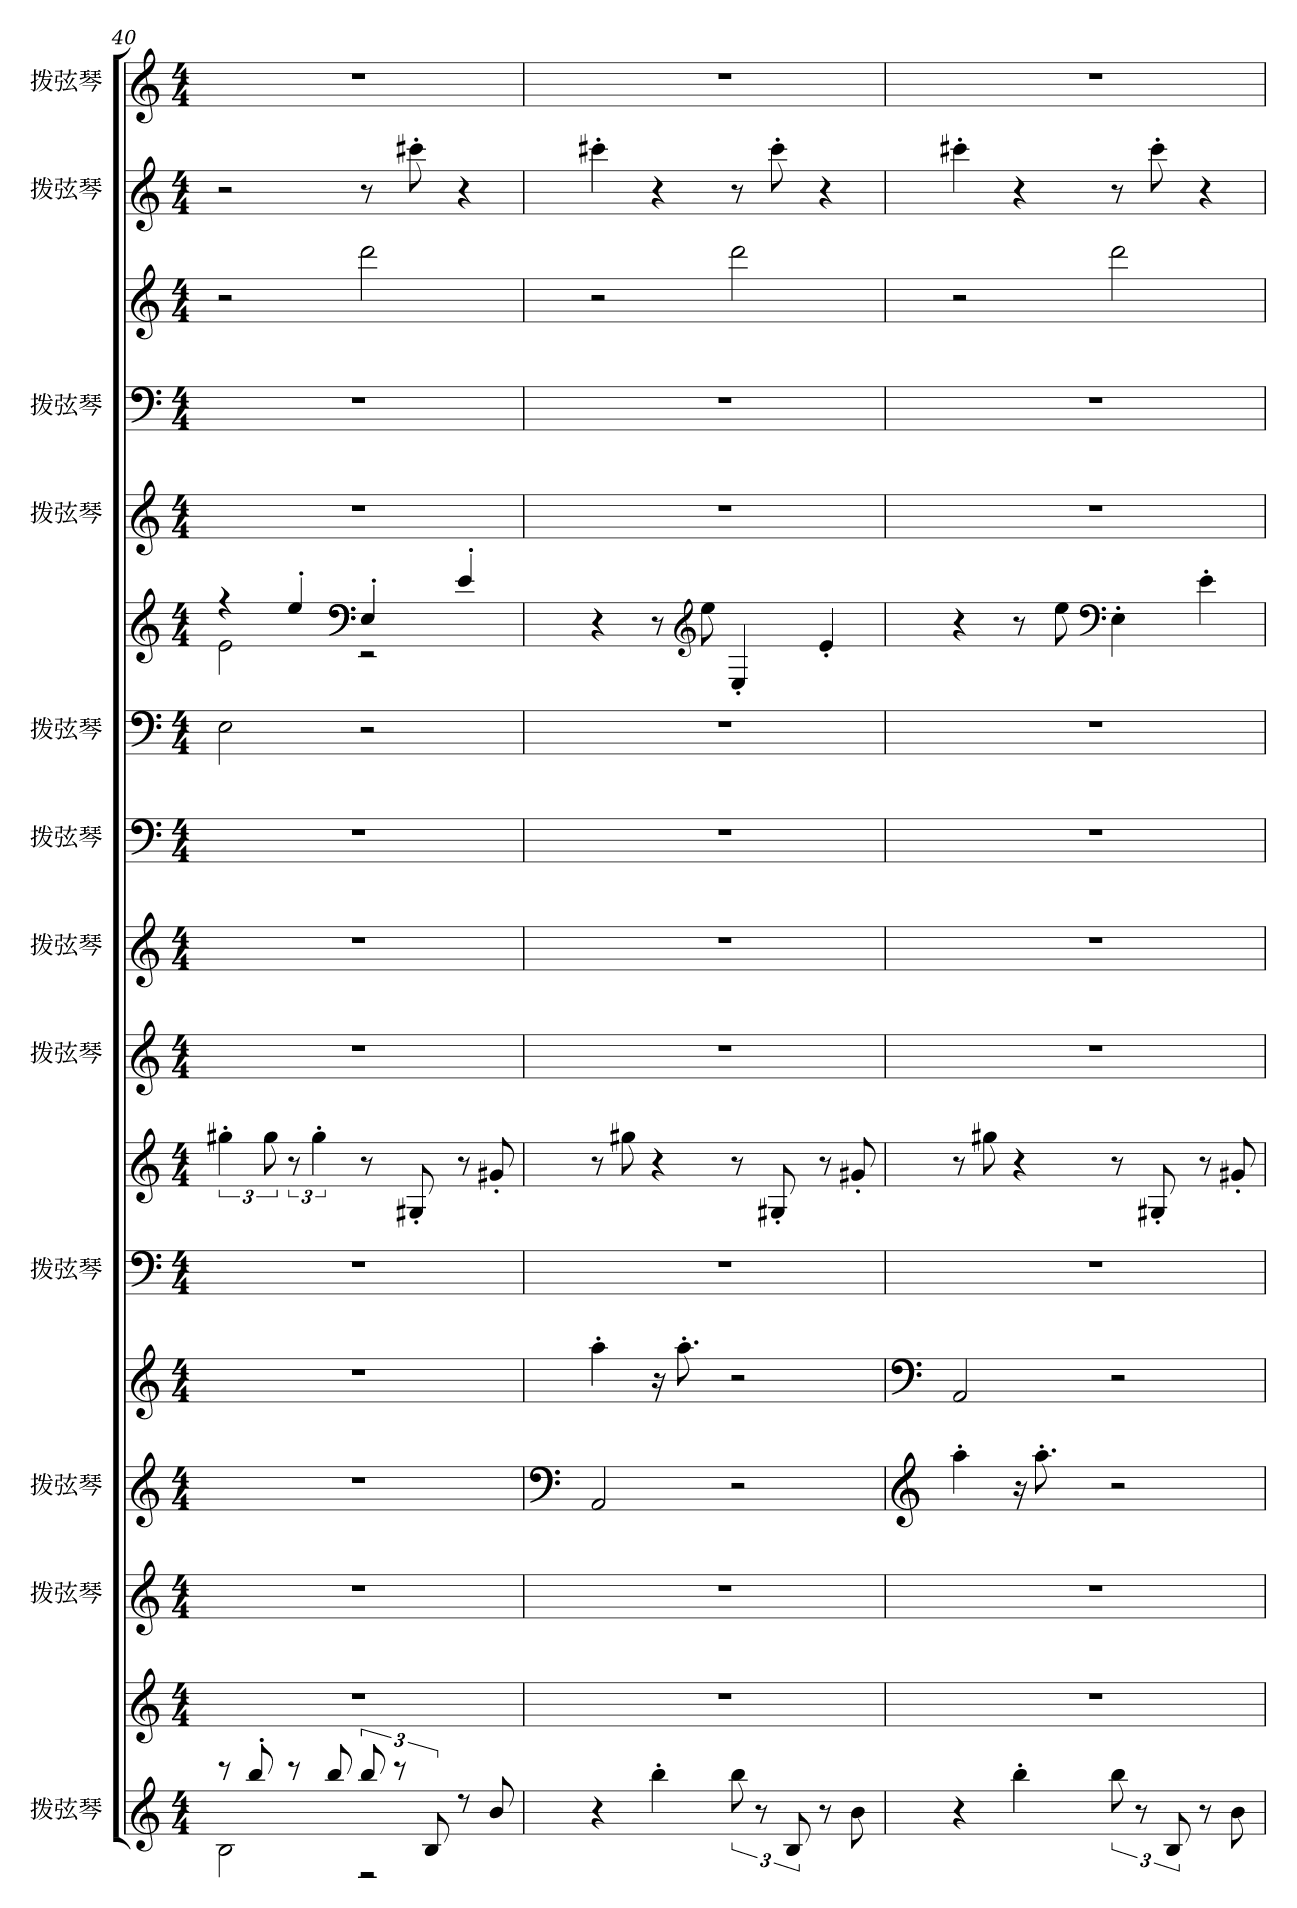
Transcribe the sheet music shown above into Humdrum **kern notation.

**kern	**kern	**kern	**kern	**kern	**kern	**kern	**kern	**kern	**kern	**kern	**kern	**kern	**kern	**kern	**kern	**kern
*part12	*part12	*part11	*part10	*part10	*part9	*part9	*part8	*part7	*part6	*part5	*part5	*part4	*part3	*part3	*part2	*part1
*staff17	*staff16	*staff15	*staff14	*staff13	*staff12	*staff11	*staff10	*staff9	*staff8	*staff7	*staff6	*staff5	*staff4	*staff3	*staff2	*staff1
*I"拨弦琴	*	*I"拨弦琴	*I"拨弦琴	*	*I"拨弦琴	*	*I"拨弦琴	*I"拨弦琴	*I"拨弦琴	*I"拨弦琴	*	*I"拨弦琴	*I"拨弦琴	*	*I"拨弦琴	*I"拨弦琴
!!LO:PB:g=z
*clefG2	*clefG2	*clefG2	*clefG2	*clefG2	*clefF4	*clefG2	*clefG2	*clefG2	*clefF4	*clefF4	*clefG2	*clefG2	*clefF4	*clefG2	*clefG2	*clefG2
*k[]	*k[]	*k[]	*k[]	*k[]	*k[]	*k[]	*k[]	*k[]	*k[]	*k[]	*k[]	*k[]	*k[]	*k[]	*k[]	*k[]
*M4/4	*M4/4	*M4/4	*M4/4	*M4/4	*M4/4	*M4/4	*M4/4	*M4/4	*M4/4	*M4/4	*M4/4	*M4/4	*M4/4	*M4/4	*M4/4	*M4/4
=40	=40	=40	=40	=40	=40	=40	=40	=40	=40	=40	=40	=40	=40	=40	=40	=40
*^	*	*	*	*	*	*	*	*	*	*	*^	*	*	*	*	*
8r	2B\	1r	1r	1r	1r	1r	6gg#X'\	1r	1r	1r	2E\	4r	2e\	1r	1r	2r	2r	1r
8bb'/	.	.	.	.	.	.	.	.	.	.	.	.	.	.	.	.	.	.
.	.	.	.	.	.	.	12gg#\	.	.	.	.	.	.	.	.	.	.	.
8r	.	.	.	.	.	.	12r	.	.	.	.	4ee'/	.	.	.	.	.	.
.	.	.	.	.	.	.	6gg#'\	.	.	.	.	.	.	.	.	.	.	.
8bb/	.	.	.	.	.	.	.	.	.	.	.	.	.	.	.	.	.	.
*	*	*	*	*	*	*	*	*	*	*	*	*clefF4	*	*	*	*	*	*
12bb/	2r	.	.	.	.	.	8r	.	.	.	2r	4E'/	2r	.	.	2ddd\	8r	.
12r	.	.	.	.	.	.	.	.	.	.	.	.	.	.	.	.	.	.
.	.	.	.	.	.	.	8G#X'/	.	.	.	.	.	.	.	.	.	8ccc#X'\	.
12B/	.	.	.	.	.	.	.	.	.	.	.	.	.	.	.	.	.	.
8r	.	.	.	.	.	.	8r	.	.	.	.	4e'/	.	.	.	.	4r	.
8b/	.	.	.	.	.	.	8g#X'/	.	.	.	.	.	.	.	.	.	.	.
*v	*v	*	*	*	*	*	*	*	*	*	*	*v	*v	*	*	*	*	*
=41	=41	=41	=41	=41	=41	=41	=41	=41	=41	=41	=41	=41	=41	=41	=41	=41
*	*	*	*clefF4	*	*	*	*	*	*	*	*	*	*	*	*	*
4r	1r	1r	2AA/	4aa'\	1r	8r	1r	1r	1r	1r	4r	1r	1r	2r	4ccc#X'\	1r
.	.	.	.	.	.	8gg#X\	.	.	.	.	.	.	.	.	.	.
4bb'\	.	.	.	16r	.	4r	.	.	.	.	8r	.	.	.	4r	.
.	.	.	.	8.aa'\	.	.	.	.	.	.	.	.	.	.	.	.
*	*	*	*	*	*	*	*	*	*	*	*clefG2	*	*	*	*	*
.	.	.	.	.	.	.	.	.	.	.	8ee\	.	.	.	.	.
12bb\	.	.	2r	2r	.	8r	.	.	.	.	4E'/	.	.	2ddd\	8r	.
12r	.	.	.	.	.	.	.	.	.	.	.	.	.	.	.	.
.	.	.	.	.	.	8G#X'/	.	.	.	.	.	.	.	.	8ccc#'\	.
12B/	.	.	.	.	.	.	.	.	.	.	.	.	.	.	.	.
8r	.	.	.	.	.	8r	.	.	.	.	4e'/	.	.	.	4r	.
8b\	.	.	.	.	.	8g#X'/	.	.	.	.	.	.	.	.	.	.
!!LO:PB:g=z
=42	=42	=42	=42	=42	=42	=42	=42	=42	=42	=42	=42	=42	=42	=42	=42	=42
*	*	*	*clefG2	*clefF4	*	*	*	*	*	*	*	*	*	*	*	*
4r	1r	1r	4aa'\	2AA/	1r	8r	1r	1r	1r	1r	4r	1r	1r	2r	4ccc#X'\	1r
.	.	.	.	.	.	8gg#X\	.	.	.	.	.	.	.	.	.	.
4bb'\	.	.	16r	.	.	4r	.	.	.	.	8r	.	.	.	4r	.
.	.	.	8.aa'\	.	.	.	.	.	.	.	.	.	.	.	.	.
.	.	.	.	.	.	.	.	.	.	.	8ee\	.	.	.	.	.
*	*	*	*	*	*	*	*	*	*	*	*clefF4	*	*	*	*	*
12bb\	.	.	2r	2r	.	8r	.	.	.	.	4E'\	.	.	2ddd\	8r	.
12r	.	.	.	.	.	.	.	.	.	.	.	.	.	.	.	.
.	.	.	.	.	.	8G#X'/	.	.	.	.	.	.	.	.	8ccc#'\	.
12B/	.	.	.	.	.	.	.	.	.	.	.	.	.	.	.	.
8r	.	.	.	.	.	8r	.	.	.	.	4e'\	.	.	.	4r	.
8b\	.	.	.	.	.	8g#X'/	.	.	.	.	.	.	.	.	.	.
=	=	=	=	=	=	=	=	=	=	=	=	=	=	=	=	=
*-	*-	*-	*-	*-	*-	*-	*-	*-	*-	*-	*-	*-	*-	*-	*-	*-
